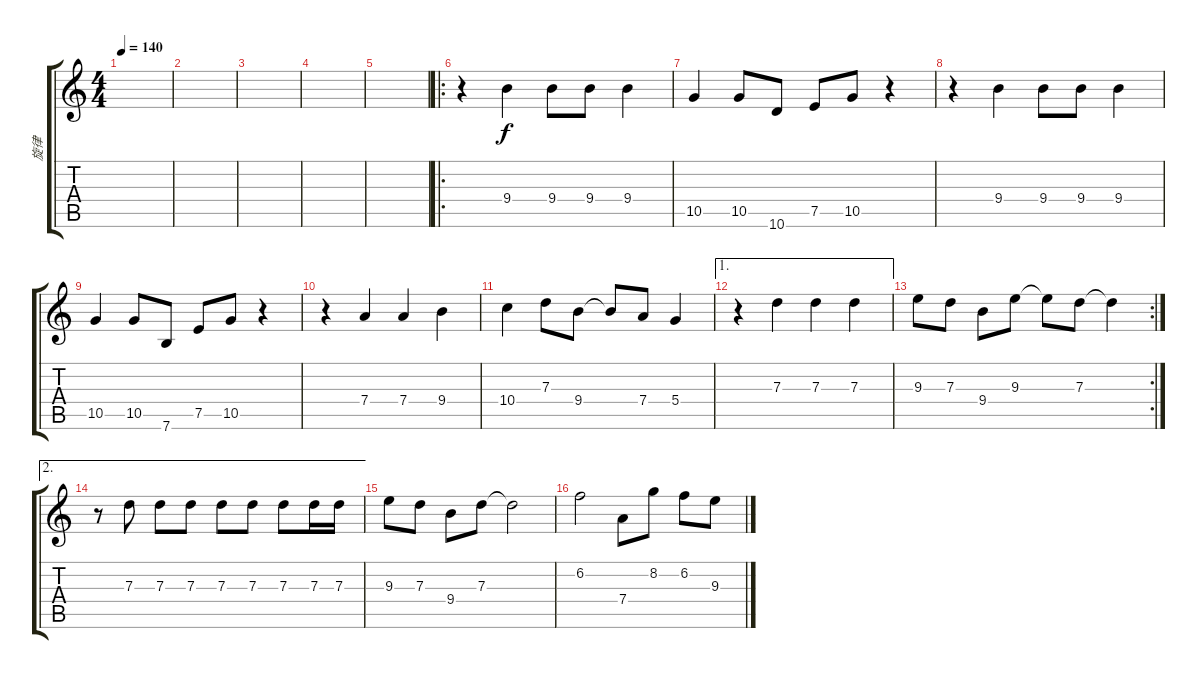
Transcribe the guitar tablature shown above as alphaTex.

\track ("旋律" "旋律") {instrument overdrivenguitar}
\staff {score tabs}
\tuning (E4 B3 G3 D3 A2 E2) {hide}
\ts (4 4)
\tempo 140
\clef g2
\ks c
|
|
|
|
|
\ro
r.4 9.4.4 9.4.8 9.4.8 9.4.4 |
10.5.4 10.5.8 10.6.8 7.5.8 10.5.8 r.4 |
r.4 9.4.4 9.4.8 9.4.8 9.4.4 |
10.5.4 10.5.8 7.6.8 7.5.8 10.5.8 r.4 |
r.4 7.4.4 7.4.4 9.4.4 |
10.4.4 7.3.8 9.4.8 9.4{t}.8 7.4.8 5.4.4 |
\ae 1
r.4 7.3.4 7.3.4 7.3.4 |
\rc 2
9.3.8 7.3.8 9.4.8 9.3.8 9.3{t}.8 7.3.8 7.3{t}.4 |
\ae 2
r.8 7.3.8 7.3.8 7.3.8 7.3.8 7.3.8 7.3.8 7.3.16 7.3.16 |
9.3.8 7.3.8 9.4.8 7.3.8 7.3{t}.2 |
6.2.2 7.4.8 8.2.8 6.2.8 9.3.8
